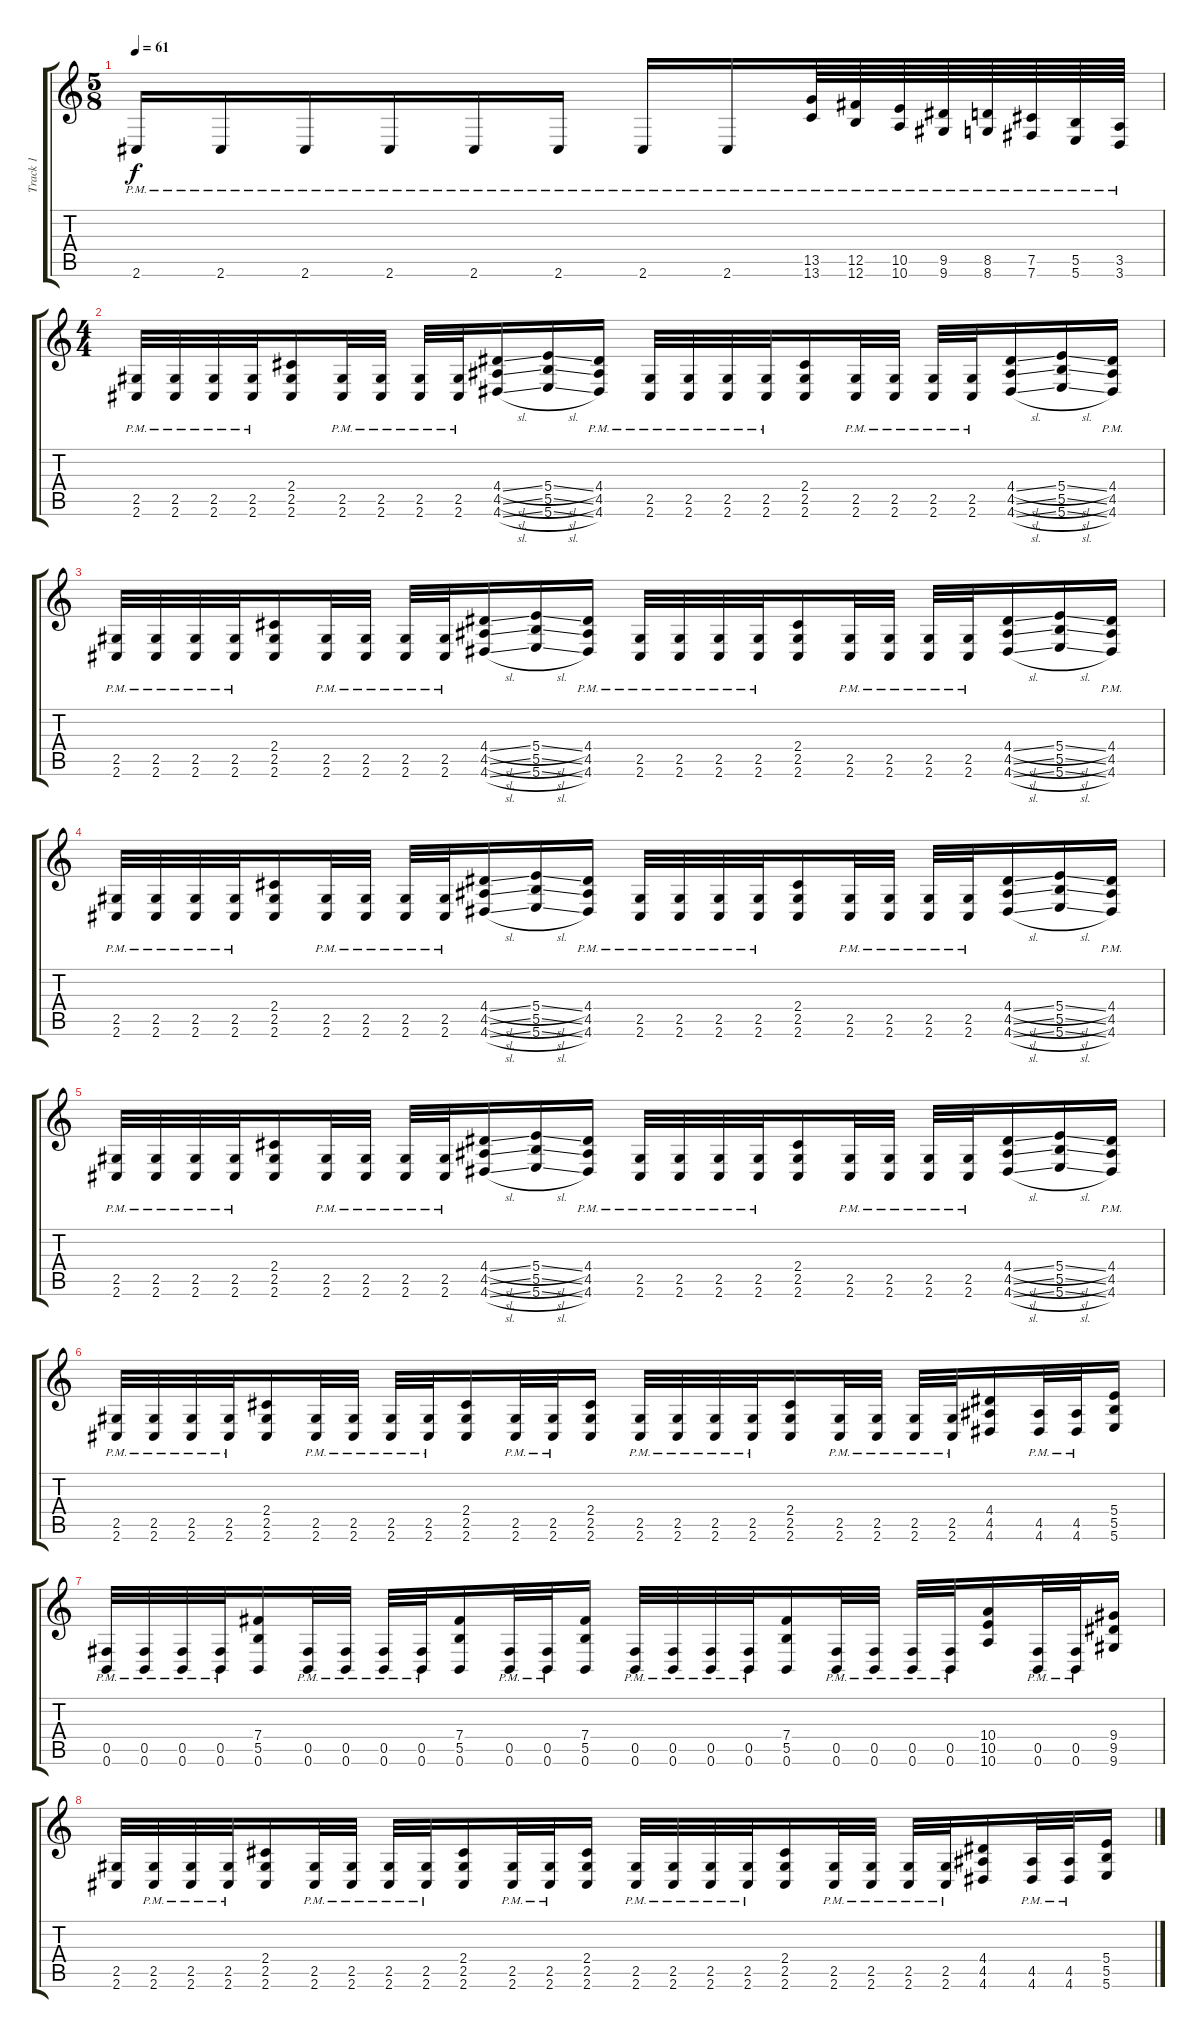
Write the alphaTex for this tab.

\track ("Track 1" "Track 1") {solo instrument distortionguitar}
\staff {score tabs}
\tuning (Db4 Ab3 E3 B2 Gb2 B1) {hide}
\ts (5 8)
\tempo 61
\clef g2
\ks c
2.6{pm}.16{dy f} 2.6{pm}.16 2.6{pm}.16 2.6{pm}.16 2.6{pm}.16 2.6{pm}.16 2.6{pm}.16 2.6{pm}.16 (13.5{pm} 13.6{pm}).64 (12.5{pm} 12.6{pm}).64 (10.5{pm} 10.6{pm}).64 (9.5{pm} 9.6{pm}).64 (8.5{pm} 8.6{pm}).64 (7.5{pm} 7.6{pm}).64 (5.5{pm} 5.6{pm}).64 (3.5{pm} 3.6{pm}).64 |
\ts (4 4)
(2.5{pm} 2.6{pm}).32{balance 8} (2.5{pm} 2.6{pm}).32 (2.5{pm} 2.6{pm}).32 (2.5{pm} 2.6{pm}).32 (2.4 2.5 2.6).16 (2.5{pm} 2.6{pm}).32 (2.5{pm} 2.6{pm}).32 (2.5{pm} 2.6{pm}).32 (2.5{pm} 2.6{pm}).32 (4.4{sl} 4.5{sl} 4.6{sl}).16 (5.4{sl} 5.5{sl} 5.6{sl}).16 (4.4 4.5{pm} 4.6{pm}).16 (2.5{pm} 2.6{pm}).32 (2.5{pm} 2.6{pm}).32 (2.5{pm} 2.6{pm}).32 (2.5{pm} 2.6{pm}).32 (2.4 2.5 2.6).16 (2.5{pm} 2.6{pm}).32 (2.5{pm} 2.6{pm}).32 (2.5{pm} 2.6{pm}).32 (2.5{pm} 2.6{pm}).32 (4.4{sl} 4.5{sl} 4.6{sl}).16 (5.4{sl} 5.5{sl} 5.6{sl}).16 (4.4 4.5{pm} 4.6{pm}).16 |
(2.5{pm} 2.6{pm}).32 (2.5{pm} 2.6{pm}).32 (2.5{pm} 2.6{pm}).32 (2.5{pm} 2.6{pm}).32 (2.4 2.5 2.6).16 (2.5{pm} 2.6{pm}).32 (2.5{pm} 2.6{pm}).32 (2.5{pm} 2.6{pm}).32 (2.5{pm} 2.6{pm}).32 (4.4{sl} 4.5{sl} 4.6{sl}).16 (5.4{sl} 5.5{sl} 5.6{sl}).16 (4.4 4.5{pm} 4.6{pm}).16 (2.5{pm} 2.6{pm}).32 (2.5{pm} 2.6{pm}).32 (2.5{pm} 2.6{pm}).32 (2.5{pm} 2.6{pm}).32 (2.4 2.5 2.6).16 (2.5{pm} 2.6{pm}).32 (2.5{pm} 2.6{pm}).32 (2.5{pm} 2.6{pm}).32 (2.5{pm} 2.6{pm}).32 (4.4{sl} 4.5{sl} 4.6{sl}).16 (5.4{sl} 5.5{sl} 5.6{sl}).16 (4.4 4.5{pm} 4.6{pm}).16 |
(2.5{pm} 2.6{pm}).32 (2.5{pm} 2.6{pm}).32 (2.5{pm} 2.6{pm}).32 (2.5{pm} 2.6{pm}).32 (2.4 2.5 2.6).16 (2.5{pm} 2.6{pm}).32 (2.5{pm} 2.6{pm}).32 (2.5{pm} 2.6{pm}).32 (2.5{pm} 2.6{pm}).32 (4.4{sl} 4.5{sl} 4.6{sl}).16 (5.4{sl} 5.5{sl} 5.6{sl}).16 (4.4 4.5{pm} 4.6{pm}).16 (2.5{pm} 2.6{pm}).32 (2.5{pm} 2.6{pm}).32 (2.5{pm} 2.6{pm}).32 (2.5{pm} 2.6{pm}).32 (2.4 2.5 2.6).16 (2.5{pm} 2.6{pm}).32 (2.5{pm} 2.6{pm}).32 (2.5{pm} 2.6{pm}).32 (2.5{pm} 2.6{pm}).32 (4.4{sl} 4.5{sl} 4.6{sl}).16 (5.4{sl} 5.5{sl} 5.6{sl}).16 (4.4 4.5{pm} 4.6{pm}).16 |
(2.5{pm} 2.6{pm}).32 (2.5{pm} 2.6{pm}).32 (2.5{pm} 2.6{pm}).32 (2.5{pm} 2.6{pm}).32 (2.4 2.5 2.6).16 (2.5{pm} 2.6{pm}).32 (2.5{pm} 2.6{pm}).32 (2.5{pm} 2.6{pm}).32 (2.5{pm} 2.6{pm}).32 (4.4{sl} 4.5{sl} 4.6{sl}).16 (5.4{sl} 5.5{sl} 5.6{sl}).16 (4.4 4.5{pm} 4.6{pm}).16 (2.5{pm} 2.6{pm}).32 (2.5{pm} 2.6{pm}).32 (2.5{pm} 2.6{pm}).32 (2.5{pm} 2.6{pm}).32 (2.4 2.5 2.6).16 (2.5{pm} 2.6{pm}).32 (2.5{pm} 2.6{pm}).32 (2.5{pm} 2.6{pm}).32 (2.5{pm} 2.6{pm}).32 (4.4{sl} 4.5{sl} 4.6{sl}).16 (5.4{sl} 5.5{sl} 5.6{sl}).16 (4.4 4.5{pm} 4.6{pm}).16 |
(2.5{pm} 2.6{pm}).32 (2.5{pm} 2.6{pm}).32 (2.5{pm} 2.6{pm}).32 (2.5{pm} 2.6{pm}).32 (2.4 2.5 2.6).16 (2.5{pm} 2.6{pm}).32 (2.5{pm} 2.6{pm}).32 (2.5{pm} 2.6{pm}).32 (2.5{pm} 2.6{pm}).32 (2.4 2.5 2.6).16 (2.5{pm} 2.6{pm}).32 (2.5{pm} 2.6{pm}).32 (2.4 2.5 2.6).16 (2.5{pm} 2.6{pm}).32 (2.5{pm} 2.6{pm}).32 (2.5{pm} 2.6{pm}).32 (2.5{pm} 2.6{pm}).32 (2.4 2.5 2.6).16 (2.5{pm} 2.6{pm}).32 (2.5{pm} 2.6{pm}).32 (2.5{pm} 2.6{pm}).32 (2.5{pm} 2.6{pm}).32 (4.4 4.5 4.6).16 (4.5{pm} 4.6{pm}).32 (4.5{pm} 4.6{pm}).32 (5.4 5.5 5.6).16 |
(0.5{pm} 0.6{pm}).32 (0.5{pm} 0.6{pm}).32 (0.5{pm} 0.6{pm}).32 (0.5{pm} 0.6{pm}).32 (7.4 5.5 0.6).16 (0.5{pm} 0.6{pm}).32 (0.5{pm} 0.6{pm}).32 (0.5{pm} 0.6{pm}).32 (0.5{pm} 0.6{pm}).32 (7.4 5.5 0.6).16 (0.5{pm} 0.6{pm}).32 (0.5{pm} 0.6{pm}).32 (7.4 5.5 0.6).16 (0.5{pm} 0.6{pm}).32 (0.5{pm} 0.6{pm}).32 (0.5{pm} 0.6{pm}).32 (0.5{pm} 0.6{pm}).32 (7.4 5.5 0.6).16 (0.5{pm} 0.6{pm}).32 (0.5{pm} 0.6{pm}).32 (0.5{pm} 0.6{pm}).32 (0.5{pm} 0.6{pm}).32 (10.4 10.5 10.6).16 (0.5{pm} 0.6{pm}).32 (0.5{pm} 0.6{pm}).32 (9.4 9.5 9.6).16 |
(2.5 2.6).32 (2.5{pm} 2.6{pm}).32 (2.5{pm} 2.6{pm}).32 (2.5{pm} 2.6{pm}).32 (2.4 2.5 2.6).16 (2.5{pm} 2.6{pm}).32 (2.5{pm} 2.6{pm}).32 (2.5{pm} 2.6{pm}).32 (2.5{pm} 2.6{pm}).32 (2.4 2.5 2.6).16 (2.5{pm} 2.6{pm}).32 (2.5{pm} 2.6{pm}).32 (2.4 2.5 2.6).16 (2.5{pm} 2.6{pm}).32 (2.5{pm} 2.6{pm}).32 (2.5{pm} 2.6{pm}).32 (2.5{pm} 2.6{pm}).32 (2.4 2.5 2.6).16 (2.5{pm} 2.6{pm}).32 (2.5{pm} 2.6{pm}).32 (2.5{pm} 2.6{pm}).32 (2.5{pm} 2.6{pm}).32 (4.4 4.5 4.6).16 (4.5{pm} 4.6{pm}).32 (4.5{pm} 4.6{pm}).32 (5.4 5.5 5.6).16
